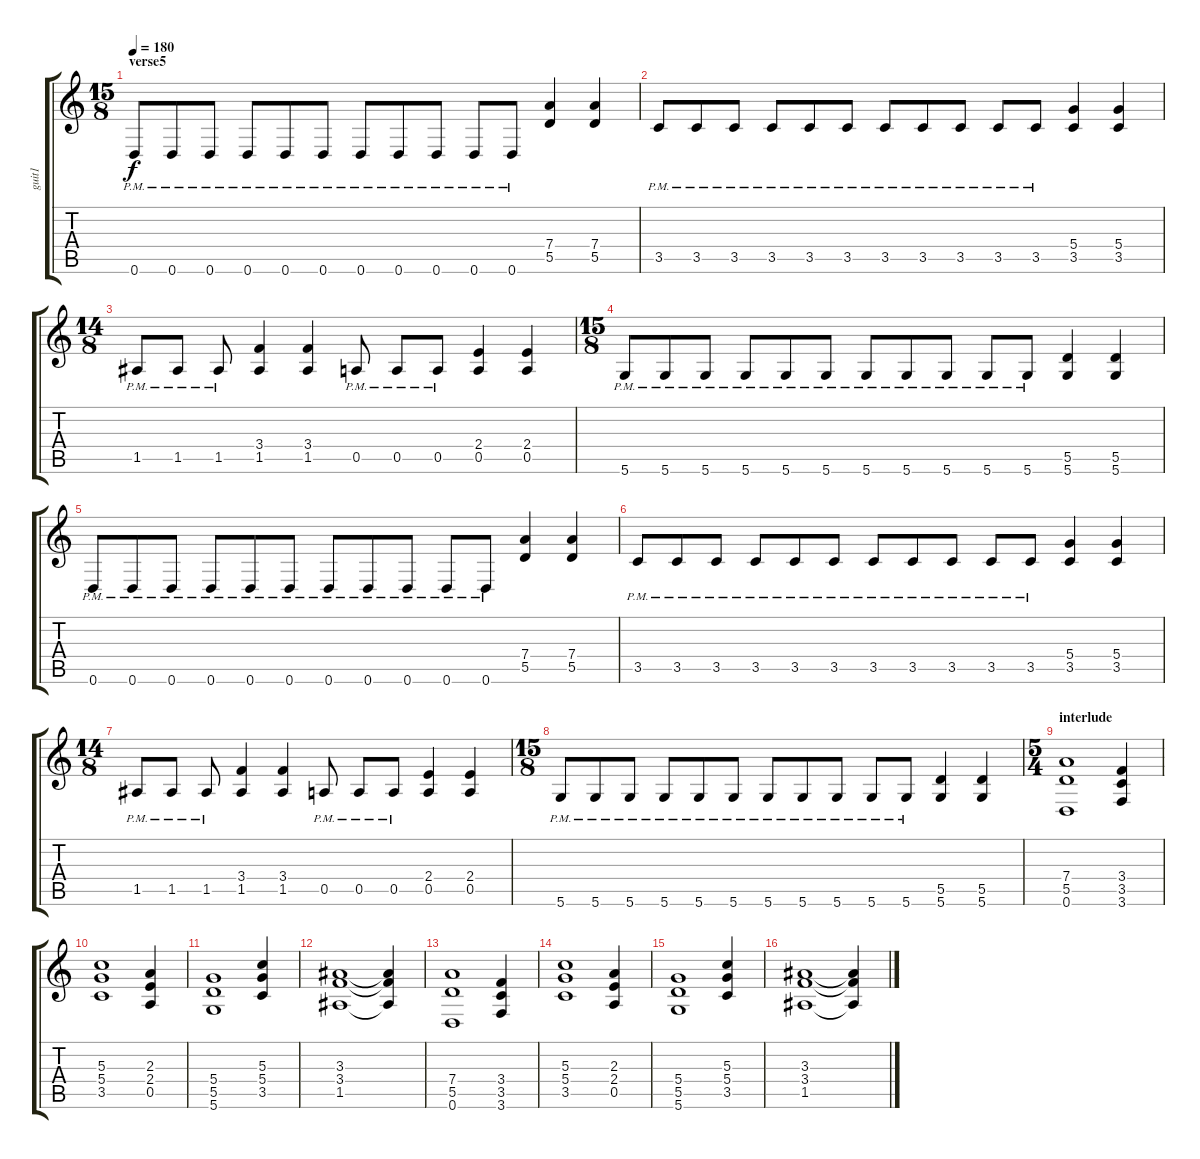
\track ("guit1" "guit1") {instrument distortionguitar}
\staff {score tabs}
\tuning (E4 B3 G3 D3 A2 D2) {hide}
\ts (15 8)
\section ("" "verse5")
\tempo 180
\clef g2
\ks c
0.6{pm}.8{dy f} 0.6{pm}.8 0.6{pm}.8 0.6{pm}.8 0.6{pm}.8 0.6{pm}.8 0.6{pm}.8 0.6{pm}.8 0.6{pm}.8 0.6{pm}.8 0.6{pm}.8 (7.4 5.5).4 (7.4 5.5).4 |
3.5{pm}.8 3.5{pm}.8 3.5{pm}.8 3.5{pm}.8 3.5{pm}.8 3.5{pm}.8 3.5{pm}.8 3.5{pm}.8 3.5{pm}.8 3.5{pm}.8 3.5{pm}.8 (5.4 3.5).4 (5.4 3.5).4 |
\ts (14 8)
1.5{pm}.8 1.5{pm}.8 1.5{pm}.8 (3.4 1.5).4 (3.4 1.5).4 0.5{pm}.8 0.5{pm}.8 0.5{pm}.8 (2.4 0.5).4 (2.4 0.5).4 |
\ts (15 8)
5.6{pm}.8 5.6{pm}.8 5.6{pm}.8 5.6{pm}.8 5.6{pm}.8 5.6{pm}.8 5.6{pm}.8 5.6{pm}.8 5.6{pm}.8 5.6{pm}.8 5.6{pm}.8 (5.5 5.6).4 (5.5 5.6).4 |
0.6{pm}.8 0.6{pm}.8 0.6{pm}.8 0.6{pm}.8 0.6{pm}.8 0.6{pm}.8 0.6{pm}.8 0.6{pm}.8 0.6{pm}.8 0.6{pm}.8 0.6{pm}.8 (7.4 5.5).4 (7.4 5.5).4 |
3.5{pm}.8 3.5{pm}.8 3.5{pm}.8 3.5{pm}.8 3.5{pm}.8 3.5{pm}.8 3.5{pm}.8 3.5{pm}.8 3.5{pm}.8 3.5{pm}.8 3.5{pm}.8 (5.4 3.5).4 (5.4 3.5).4 |
\ts (14 8)
1.5{pm}.8 1.5{pm}.8 1.5{pm}.8 (3.4 1.5).4 (3.4 1.5).4 0.5{pm}.8 0.5{pm}.8 0.5{pm}.8 (2.4 0.5).4 (2.4 0.5).4 |
\ts (15 8)
5.6{pm}.8 5.6{pm}.8 5.6{pm}.8 5.6{pm}.8 5.6{pm}.8 5.6{pm}.8 5.6{pm}.8 5.6{pm}.8 5.6{pm}.8 5.6{pm}.8 5.6{pm}.8 (5.5 5.6).4 (5.5 5.6).4 |
\ts (5 4)
\section ("" "interlude")
(7.4 5.5 0.6).1 (3.4 3.5 3.6).4 |
(5.3 5.4 3.5).1 (2.3 2.4 0.5).4 |
(5.4 5.5 5.6).1 (5.3 5.4 3.5).4 |
(3.3 3.4 1.5).1 (3.3{t} 3.4{t} 1.5{t}).4 |
(7.4 5.5 0.6).1 (3.4 3.5 3.6).4 |
(5.3 5.4 3.5).1 (2.3 2.4 0.5).4 |
(5.4 5.5 5.6).1 (5.3 5.4 3.5).4 |
(3.3 3.4 1.5).1 (3.3{t} 3.4{t} 1.5{t}).4
